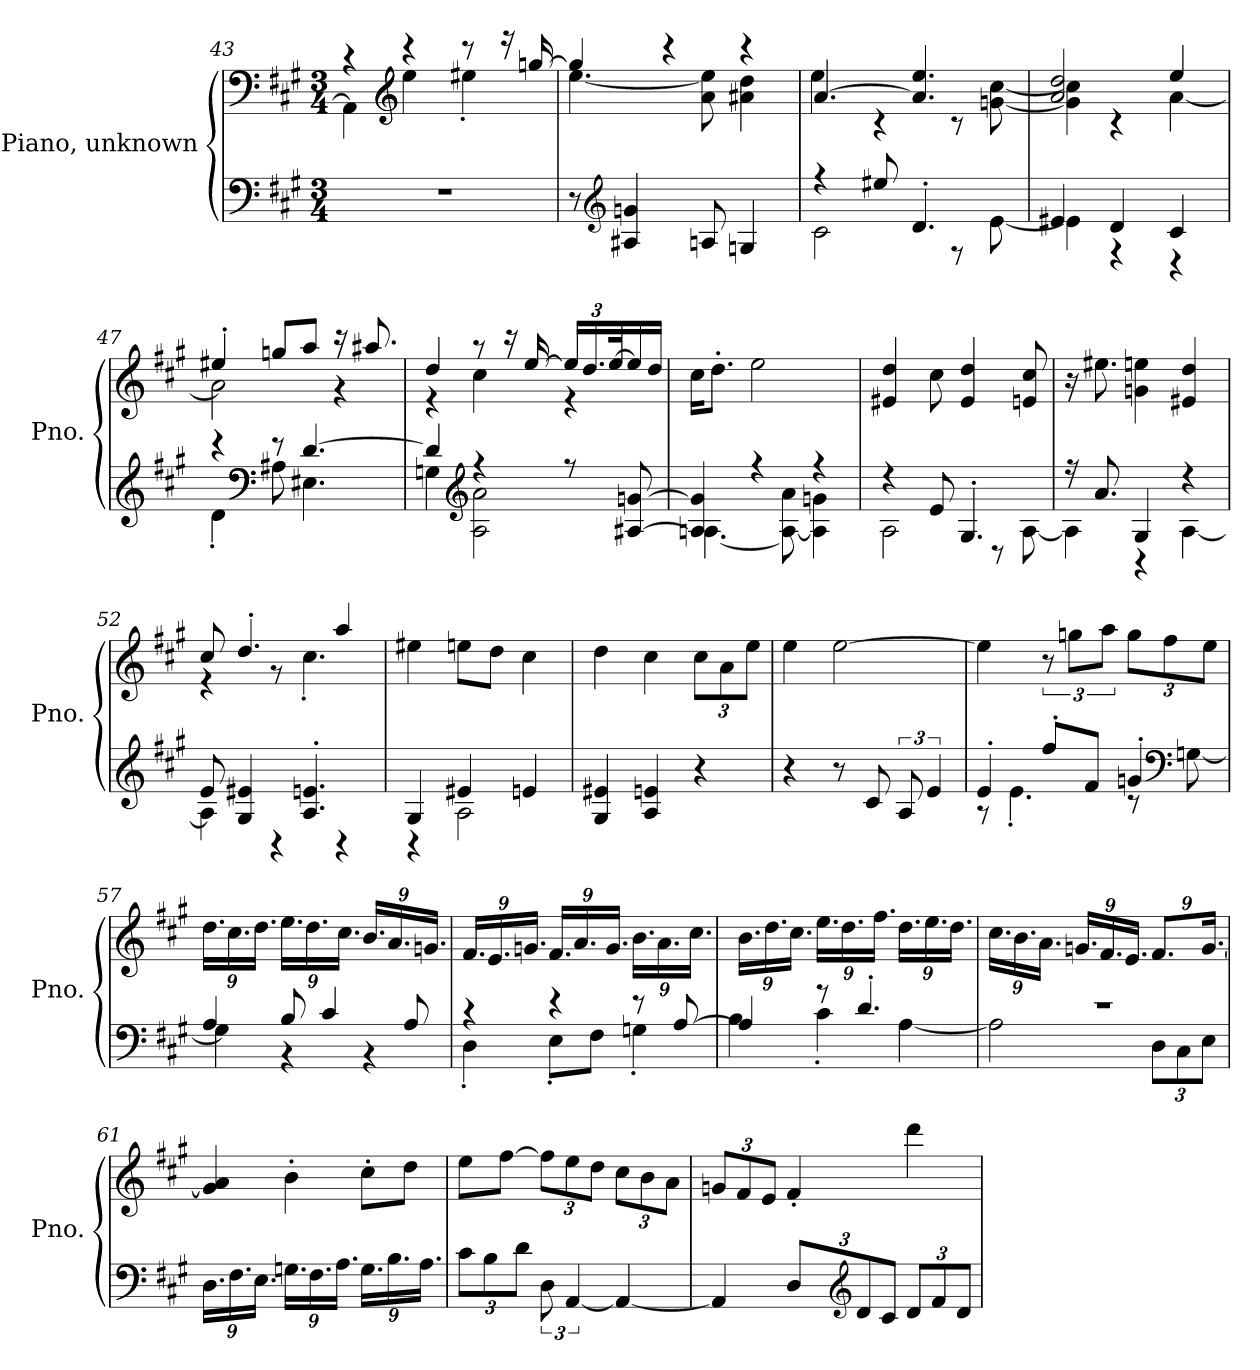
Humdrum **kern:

**kern	**kern
*part1	*part1
*staff2	*staff1
*I"Piano, unknown	*
*I'Pno.	*
!!LO:LB:g=z
*clefF4	*clefF4
*k[f#c#g#]	*k[f#c#g#]
*M3/4	*M3/4
=43	=43
*	*^
2.r	4r	4AA\]
*	*clefG2	*
.	4r	4ee\
.	8r	4ee#X'\
.	16r	.
.	[16ggn/	.
=44	=44	=44
8r	4gg/]	[4.ee\
*clefG2	*	*
4A#X/ 4gn/	.	.
.	4r	.
8An/	.	8a\ 8ee\]
4Gn/	4r	4a#X\ 4dd\
=45	=45	=45
*^	*	*
4r	2c#\	[4.a/	4ee\
8ee#X/	.	.	4r
4.d'/	.	4.a/] 4.ee/	.
.	8r	.	8r
.	[8e\	.	[8gn\ [8cc#\
=46	=46	=46	=46
4e#X/	4e\]	2a/ 2dd/	4g\] 4cc#\]
4d/	4r	.	4r
4c#/	4r	4ee/	[4a\
=47	=47	=47	=47
4r	4d'\	4ee#X'/	2a\]
*clefF4	*	*	*
8r	8A#X\	8ggn/L	.
[4.d/	4.E#X\	8aa/J	.
.	.	16r	4r
.	.	8.aa#X/	.
!!LO:LB:g=z	!!
=48	=48	=48	=48
4d/]	4Gn\	4dd/	4r
*clefG2	*	*	*
4r	2A\ 2a\	8r	4cc#\
.	.	16r	.
.	.	[16ee/	.
*	*	*Xbrackettup	*
8r	.	24ee/LL]	4r
.	.	24.dd/	.
.	.	[48ee/K	.
[8A#X/ [8gn/	.	16ee/]	.
.	.	16dd/JJ	.
*	*	*v	*v
=49	=49	=49
4A#/] 4g/]	[4.An\	16cc#\KL
.	.	8.dd'\J
4r	.	2ee\
.	8A\_ 8a\	.
4r	4A\] 4gn\	.
=50	=50	=50
4r	2A\	4e#X/ 4dd/
8e/	.	8cc#\
4.G#'/	.	4e#/ 4dd/
.	8r	.
.	[8A\	8en/ 8cc#/
=51	=51	=51
16r	4A\]	16r
8.a/	.	8.ee#X\
4G#/	4r	4gn\ 4een\
4r	[4A\	4e#X/ 4dd/
!!LO:LB:g=z
=52	=52	=52
*	*	*^
8e/	4A\]	8cc#/	4r
4G#/ 4e#X/	.	4.dd'/	.
.	4r	.	8r
4.A/' 4.en/'	.	.	4.cc#'\
.	4r	4aa/	.
*	*	*v	*v
=53	=53	=53
4G#/	4r	4ee#X\
4e#X/	2A\	8een\L
.	.	8dd\J
4en/	.	4cc#\
*v	*v	*
=54	=54
4G#/ 4e#X/	4dd\
4A/ 4en/	4cc#\
4r	12cc#\L
.	12a\
.	12ee\J
=55	=55
4r	4ee\
8r	[2ee\
8c#/	.
12A/	.
6e/	.
=56	=56
*^	*
4e'/	8r	4ee\]
.	4.e'\	.
*	*	*brackettup
8ff#'/L	.	12r
.	.	12ggn\L
8f#/J	.	.
.	.	12aa\J
*	*	*Xbrackettup
4gn'/	8r	12gg\L
.	.	12ff#\
*clefF4	*	*
.	[8Gn\	.
.	.	12ee\J
!!LO:LB:g=z
=57	=57	=57
4A/	4G\]	18.dd\LL
.	.	18.cc#\
.	.	18.dd\JJ
8B/	4r	18.ee\LL
.	.	18.dd\
4c#/	.	.
.	.	18.cc#\JJ
.	4r	18.b/LL
.	.	18.a/
8A/	.	.
.	.	18.gn/JJ
=58	=58	=58
4r	4D'\	18.f#/LL
.	.	18.e/
.	.	18.gn/JJ
4r	8E'\L	18.f#/LL
.	.	18.a/
.	8F#\J	.
.	.	18.g/JJ
8r	4Gn'\	18.b\LL
.	.	18.a\
[8A/	.	.
.	.	18.cc#\JJ
=59	=59	=59
4A/]	4B\	18.b\LL
.	.	18.dd\
.	.	18.cc#\JJ
8r	4c#'\	18.ee\LL
.	.	18.dd\
4.d'/	.	.
.	.	18.ff#\JJ
.	[4A\	18.dd\LL
.	.	18.ee\
.	.	18.dd\JJ
!!LO:LB:g=z
=60	=60	=60
2.r	2A\]	18.cc#\LL
.	.	18.b\
.	.	18.a\JJ
.	.	18.gn/LL
.	.	18.f#/
.	.	18.e/JJ
*	*Xbrackettup	*
.	12D\L	9.f#/L
.	12C#\	.
.	12E\J	[18.g/Jk
*v	*v	*
=61	=61
18.D\LL	4g/] 4a/
18.F#\	.
18.E\JJ	.
18.Gn\LL	4b'\
18.F#\	.
18.A\JJ	.
18.G\LL	8cc#'\L
18.B\	.
.	8dd\J
18.A\JJ	.
=62	=62
12c#\L	8ee\L
12B\	.
.	[8ff#\J
12d\J	.
*brackettup	*
12D\	12ff#\L]
[6AA/	12ee\
.	12dd\J
4AA/_	12cc#\L
.	12b\
.	12a\J
!!LO:PB:g=z
=63	=63
4AA/]	12gn/L
.	12f#/
.	12e/J
*Xbrackettup	*
12D/L	4f#'/
*clefG2	*
12d/	.
12c#/J	.
12d/L	4ddd\
12f#/	.
12d/J	.
=	=
*-	*-
